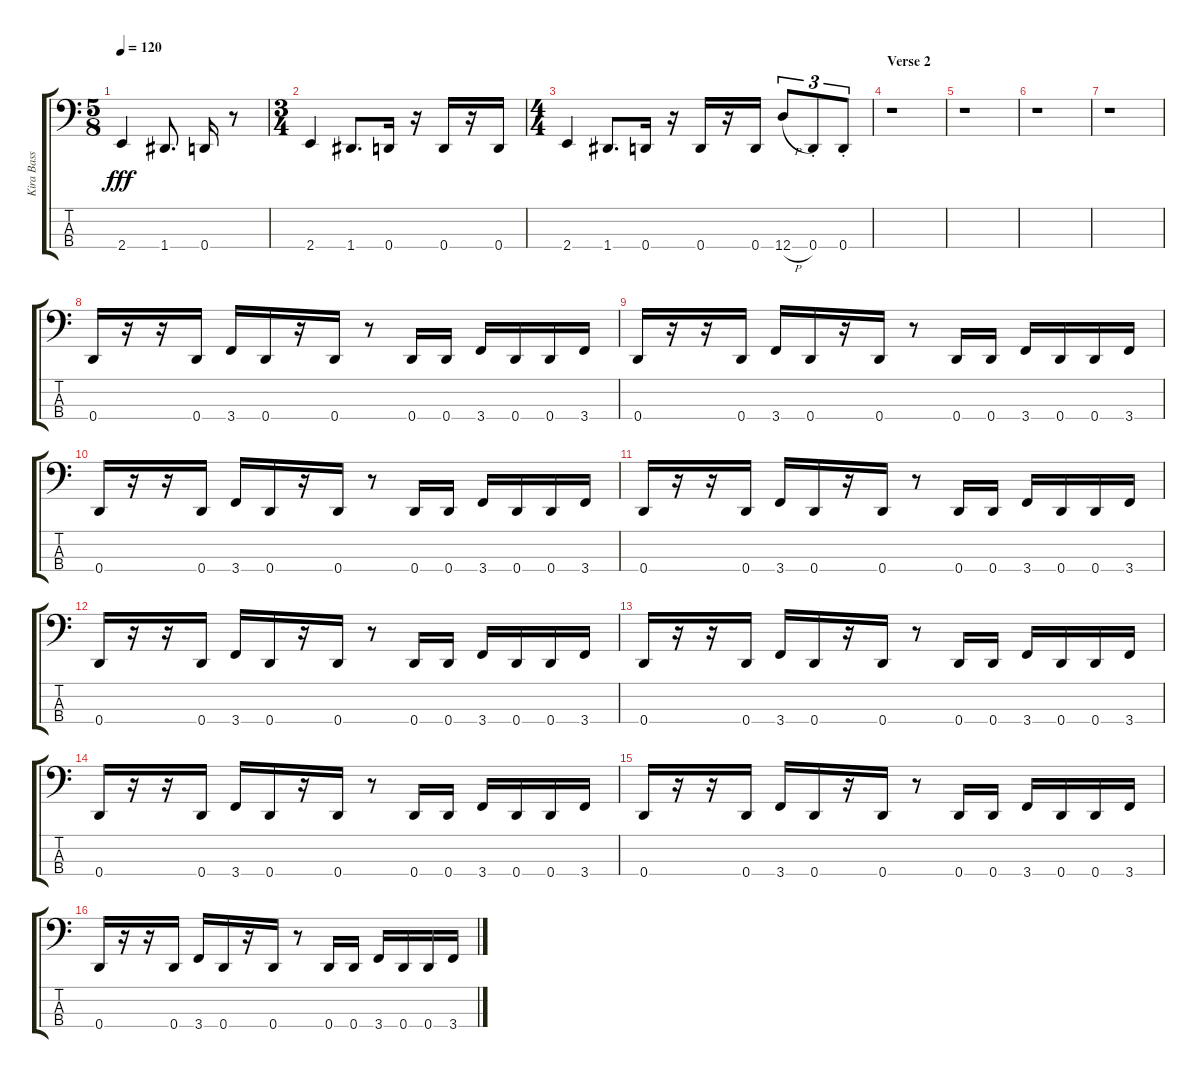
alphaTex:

\track ("Kira Bass" "Kira Bass") {instrument electricbassfinger}
\staff {score tabs}
\tuning (G2 D2 A1 D1) {hide}
\ts (5 8)
\tempo 120
\clef f4
\ks c
2.4.4{dy fff} 1.4.8{d} 0.4.16 r.8 |
\ts (3 4)
2.4.4 1.4.8{d} 0.4.16 r.16 0.4.16 r.16 0.4.16 |
\ts (4 4)
2.4.4 1.4.8{d} 0.4.16 r.16 0.4.16 r.16 0.4.16 12.4{h}.8{tu (3 2)} 0.4{st}.8{tu (3 2)} 0.4{st}.8{tu (3 2)} |
\section ("" "Verse 2")
r.1 |
r.1 |
r.1 |
r.1 |
0.4.16 r.16 r.16 0.4.16 3.4.16 0.4.16 r.16 0.4.16 r.8 0.4.16 0.4.16 3.4.16 0.4.16 0.4.16 3.4.16 |
0.4.16 r.16 r.16 0.4.16 3.4.16 0.4.16 r.16 0.4.16 r.8 0.4.16 0.4.16 3.4.16 0.4.16 0.4.16 3.4.16 |
0.4.16 r.16 r.16 0.4.16 3.4.16 0.4.16 r.16 0.4.16 r.8 0.4.16 0.4.16 3.4.16 0.4.16 0.4.16 3.4.16 |
0.4.16 r.16 r.16 0.4.16 3.4.16 0.4.16 r.16 0.4.16 r.8 0.4.16 0.4.16 3.4.16 0.4.16 0.4.16 3.4.16 |
0.4.16 r.16 r.16 0.4.16 3.4.16 0.4.16 r.16 0.4.16 r.8 0.4.16 0.4.16 3.4.16 0.4.16 0.4.16 3.4.16 |
0.4.16 r.16 r.16 0.4.16 3.4.16 0.4.16 r.16 0.4.16 r.8 0.4.16 0.4.16 3.4.16 0.4.16 0.4.16 3.4.16 |
0.4.16 r.16 r.16 0.4.16 3.4.16 0.4.16 r.16 0.4.16 r.8 0.4.16 0.4.16 3.4.16 0.4.16 0.4.16 3.4.16 |
0.4.16 r.16 r.16 0.4.16 3.4.16 0.4.16 r.16 0.4.16 r.8 0.4.16 0.4.16 3.4.16 0.4.16 0.4.16 3.4.16 |
0.4.16 r.16 r.16 0.4.16 3.4.16 0.4.16 r.16 0.4.16 r.8 0.4.16 0.4.16 3.4.16 0.4.16 0.4.16 3.4.16
